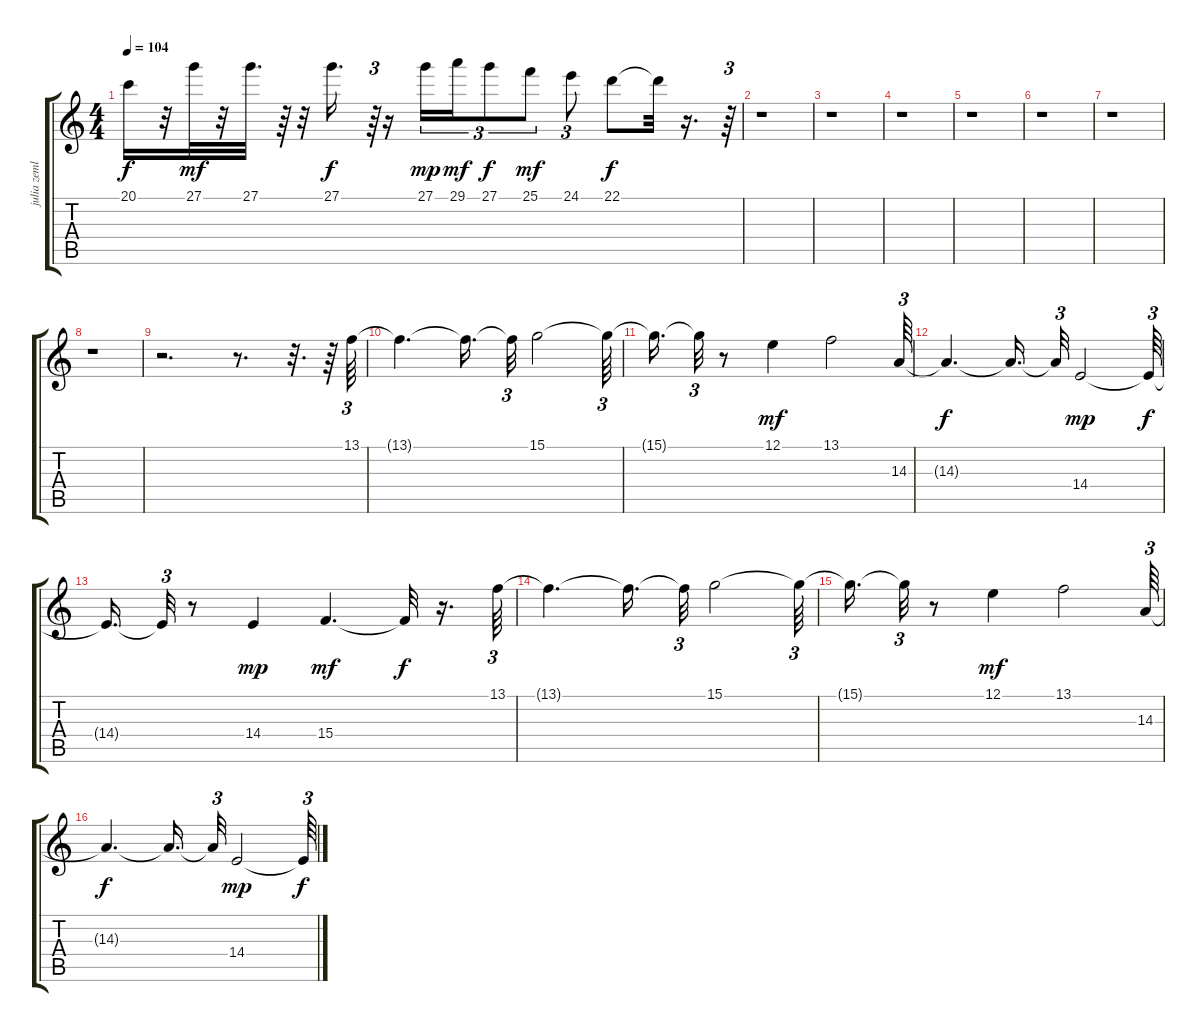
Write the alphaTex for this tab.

\track ("julia zemljanaya" "julia zeml") {instrument flute}
\staff {score tabs}
\tuning (E4 B3 G3 D3 A2 E2) {hide}
\ts (4 4)
\tempo 104
\clef g2
\ks c
20.1{t}.16{dy f} r.32 27.1.32{dy mf} r.32 27.1.32{d} r.64 r.32 27.1.16{d dy f} r.64{tu (3 2)} r.16 27.1.16{tu (3 2) dy mp} 29.1.16{tu (3 2) dy mf} 27.1.8{tu (3 2) dy f} 25.1.8{tu (3 2) dy mf} 24.1.8{tu (3 2)} 22.1.8{dy f} 22.1{t}.32 r.16{d} r.64{tu (3 2)} |
r.1 |
r.1 |
r.1 |
r.1 |
r.1 |
r.1 |
r.1 |
r.2{d} r.8{d} r.32{d} r.64 13.1.64{tu (3 2)} |
13.1{t}.4{d} 13.1{t}.16{d} 13.1{t}.32{tu (3 2)} 15.1.2 15.1{t}.64{tu (3 2)} |
15.1{t}.16{d} 15.1{t}.32{tu (3 2)} r.8 12.1.4{dy mf} 13.1.2 14.3.64{tu (3 2)} |
14.3{t}.4{d dy f} 14.3{t}.16{d} 14.3{t}.32{tu (3 2)} 14.4.2{dy mp} 14.4{t}.64{tu (3 2) dy f} |
14.4{t}.16{d} 14.4{t}.32{tu (3 2)} r.8 14.4.4{dy mp} 15.4.4{d dy mf} 15.4{t}.32{dy f} r.16{d} 13.1.64{tu (3 2)} |
13.1{t}.4{d} 13.1{t}.16{d} 13.1{t}.32{tu (3 2)} 15.1.2 15.1{t}.64{tu (3 2)} |
15.1{t}.16{d} 15.1{t}.32{tu (3 2)} r.8 12.1.4{dy mf} 13.1.2 14.3.64{tu (3 2)} |
14.3{t}.4{d dy f} 14.3{t}.16{d} 14.3{t}.32{tu (3 2)} 14.4.2{dy mp} 14.4{t}.64{tu (3 2) dy f}
